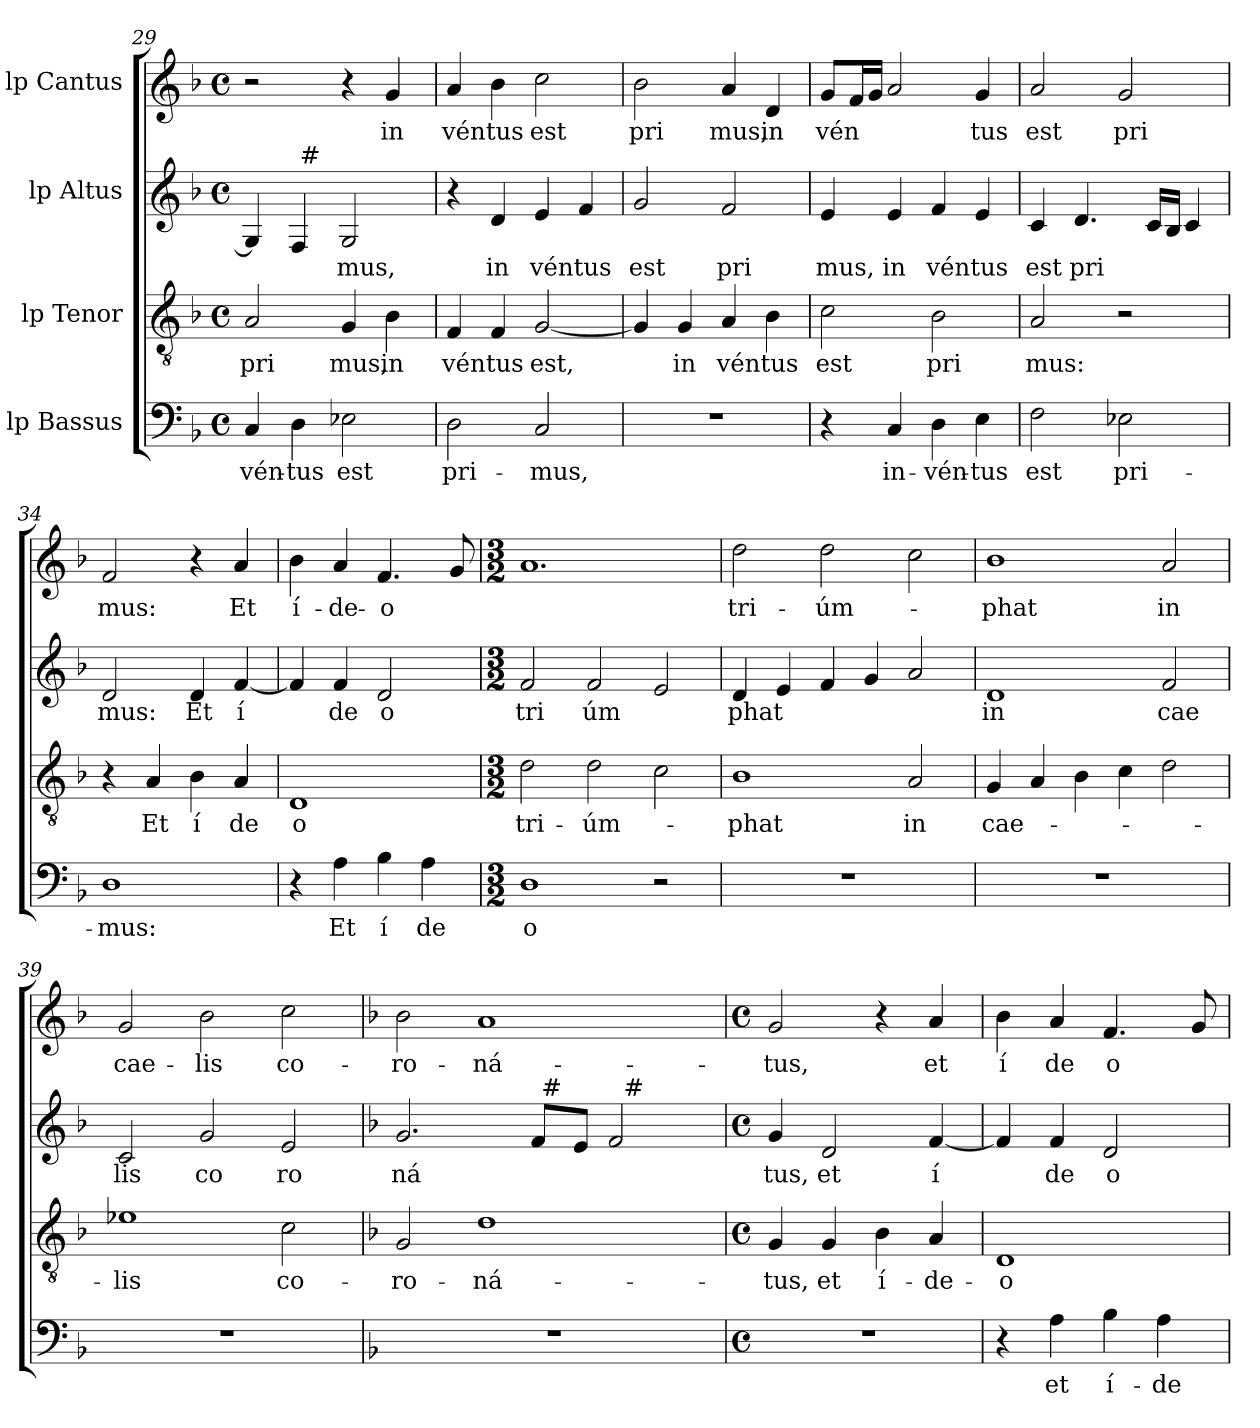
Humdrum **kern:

**kern	**text	**kern	**text	**kern	**text	**kern	**text
*part4	*part4	*part3	*part3	*part2	*part2	*part1	*part1
*staff4	*staff4	*staff3	*staff3	*staff2	*staff2	*staff1	*staff1
*I"lp Bassus	*	*I"lp Tenor	*	*I"lp Altus	*	*I"lp Cantus	*
*clefF4	*	*clefGv2	*	*clefG2	*	*clefG2	*
*k[b-]	*	*k[b-]	*	*k[b-]	*	*k[b-]	*
*F:	*	*F:	*	*F:	*	*F:	*
*M4/4	*	*M4/4	*	*M4/4	*	*M4/4	*
*met(c)	*	*met(c)	*	*met(c)	*	*met(c)	*
=29	=29	=29	=29	=29	=29	=29	=29
!	!LO:LY:b:cj	!	!LO:LY:b:cj	!	!	!	!
*	*	*	*	*^	*	*	*
4C/	-vén-	2A/	pri	4G/]	4ryy	.	2r	.
!	!LO:LY:b:cj	!	!	!	!	!	!	!
4D\	-tus	.	.	4F/	64ryy	.	.	.
!	!	!	!	!	!LO:TX:a:t=#	!	!	!
.	.	.	.	.	2ryy	.	.	.
!	!LO:LY:b:cj	!	!LO:LY:b:cj	!	!	!LO:LY:b:cj	!	!
2E-X\	est	4G/	mus,	2G/	.	mus,	4r	.
!	!	!	!LO:LY:b:cj	!	!	!	!	!LO:LY:b:cj
.	.	4B-\	in	.	.	.	4g/	in
.	.	.	.	.	8...ryy	.	.	.
=30	=30	=30	=30	=30	=30	=30	=30	=30
!	!LO:LY:b:cj	!	!LO:LY:b:cj	!	!	!	!	!LO:LY:b:cj
*	*	*	*	*v	*v	*	*	*
2D\	pri-	4F/	vén	4r	.	4a/	vén
!	!	!	!LO:LY:b:cj	!	!LO:LY:b:cj	!	!LO:LY:b:cj
.	.	4F/	tus	4d/	in	4b-\	tus
!	!LO:LY:b:cj	!	!LO:LY:b:cj	!	!LO:LY:b:cj	!	!LO:LY:b:cj
2C/	-mus,	[<2G/	est,	4e/	vén	2cc\	est
!	!	!	!	!	!LO:LY:b:cj	!	!
.	.	.	.	4f/	tus	.	.
=31	=31	=31	=31	=31	=31	=31	=31
!	!	!	!	!	!LO:LY:b:cj	!	!LO:LY:b:cj
1r	.	4G/]	.	2g/	est	2b-\	pri
!	!	!	!LO:LY:b:cj	!	!	!	!
.	.	4G/	in	.	.	.	.
!	!	!	!LO:LY:b:cj	!	!LO:LY:b:cj	!	!LO:LY:b:cj
.	.	4A/	vén	2f/	pri	4a/	mus,
!	!	!	!LO:LY:b:cj	!	!	!	!LO:LY:b:cj
.	.	4B-\	tus	.	.	4d/	in
=32	=32	=32	=32	=32	=32	=32	=32
!	!	!	!LO:LY:b:cj	!	!LO:LY:b:cj	!	!LO:LY:b
4r	.	2c\	est	4e/	mus,	8g/L	vén
.	.	.	.	.	.	16f/	.
.	.	.	.	.	.	16g/J	.
!	!LO:LY:b:cj	!	!	!	!LO:LY:b:cj	!	!
4C/	in-	.	.	4e/	in	2a/	.
!	!LO:LY:b:cj	!	!LO:LY:b:cj	!	!LO:LY:b:cj	!	!
4D\	-vén-	2B-\	pri	4f/	vén	.	.
!	!LO:LY:b:cj	!	!	!	!LO:LY:b:cj	!	!LO:LY:b:cj
4E\	-tus	.	.	4e/	tus	4g/	tus
=33	=33	=33	=33	=33	=33	=33	=33
!	!LO:LY:b:cj	!	!LO:LY:b:cj	!	!LO:LY:b:cj	!	!LO:LY:b:cj
2F\	est	2A/	mus:	4c/	est	2a/	est
!	!	!	!	!	!LO:LY:b	!	!
.	.	.	.	4.d/	pri	.	.
!	!LO:LY:b:cj	!	!	!	!	!	!LO:LY:b:cj
2E-X\	pri-	2r	.	.	.	2g/	pri
.	.	.	.	16c/L	.	.	.
.	.	.	.	16B-/J	.	.	.
.	.	.	.	4c/	.	.	.
=34	=34	=34	=34	=34	=34	=34	=34
!	!LO:LY:b:cj	!	!	!	!LO:LY:b:cj	!	!LO:LY:b:cj
1D	-mus:	4r	.	2d/	mus:	2f/	mus:
!	!	!	!LO:LY:b:cj	!	!	!	!
.	.	4A/	Et	.	.	.	.
!	!	!	!LO:LY:b:cj	!	!LO:LY:b:cj	!	!
.	.	4B-\	í	4d/	Et	4r	.
!	!	!	!LO:LY:b:cj	!	!LO:LY:b:cj	!	!LO:LY:b:cj
.	.	4A/	de	[>4f/	í	4a/	Et
!!LO:LB:g=z
=35	=35	=35	=35	=35	=35	=35	=35
!	!	!	!LO:LY:b:cj	!	!	!	!LO:LY:b:cj
4r	.	1D	o	4f/]	.	4b-\	í-
!	!LO:LY:b:cj	!	!	!	!LO:LY:b:cj	!	!LO:LY:b:cj
4A\	Et	.	.	4f/	de	4a/	-de-
!	!LO:LY:b:cj	!	!	!	!LO:LY:b:cj	!	!LO:LY:b:cj
4B-\	í	.	.	2d/	o	4.f/	-o
!	!LO:LY:b:cj	!	!	!	!	!	!
4A\	de	.	.	.	.	.	.
.	.	.	.	.	.	8g/	.
=36	=36	=36	=36	=36	=36	=36	=36
*M3/2	*	*M3/2	*	*M3/2	*	*M3/2	*
!	!LO:LY:b:cj	!	!LO:LY:b:cj	!	!LO:LY:b:cj	!	!
1D	o	2d\	tri-	2f/	tri	1.a	.
!	!	!	!LO:LY:b	!	!LO:LY:b	!	!
.	.	2d\	-úm-	2f/	úm	.	.
2r	.	2c\	.	2e/	.	.	.
=37	=37	=37	=37	=37	=37	=37	=37
!LO:N:vis=1	!	!	!LO:LY:b:cj	!	!LO:LY:b	!	!LO:LY:b:cj
1.r	.	1B-	-phat	4d/	phat	2dd\	tri-
.	.	.	.	4e/	.	.	.
!	!	!	!	!	!	!	!LO:LY:b
.	.	.	.	4f/	.	2dd\	-úm-
.	.	.	.	4g/	.	.	.
!	!	!	!LO:LY:b:cj	!	!	!	!
.	.	2A/	in	2a/	.	2cc\	.
=38	=38	=38	=38	=38	=38	=38	=38
!LO:N:vis=1	!	!	!LO:LY:b	!	!LO:LY:b:cj	!	!LO:LY:b:cj
1.r	.	4G/	cae-	1d	in	1b-	-phat
.	.	4A/	.	.	.	.	.
.	.	4B-\	.	.	.	.	.
.	.	4c\	.	.	.	.	.
!	!	!	!	!	!LO:LY:b:cj	!	!LO:LY:b:cj
.	.	2d\	.	2f/	cae	2a/	in
=39	=39	=39	=39	=39	=39	=39	=39
!LO:N:vis=1	!	!	!LO:LY:b:cj	!	!LO:LY:b:cj	!	!LO:LY:b:cj
1.r	.	1e-X	-lis	2c/	lis	2g/	cae-
!	!	!	!	!	!LO:LY:b:cj	!	!LO:LY:b:cj
.	.	.	.	2g/	co	2b-\	-lis
!	!	!	!LO:LY:b:cj	!	!LO:LY:b:cj	!	!LO:LY:b:cj
.	.	2c\	co-	2e/	ro	2cc\	co-
=40	=40	=40	=40	=40	=40	=40	=40
*	*	*	*	*k[b-]	*	*	*
*	*	*	*	*F:	*	*	*
!LO:N:vis=1	!	!	!LO:LY:b:cj	!	!LO:LY:b:cj	!	!LO:LY:b:cj
*	*	*	*	*^	*	*	*
*	*	*	*	*	*^	*	*	*
1.r	.	2G/	-ro-	2.g/	2ryy	1ryy	ná	2b-\	-ro-
!	!	!	!LO:LY:b:cj	!	!	!	!	!	!LO:LY:b:cj
.	.	1d	-ná-	.	4ryy	.	.	1a	-ná-
.	.	.	.	8f/L	64ryy	.	.	.	.
!	!	!	!	!	!LO:TX:a:t=#	!	!	!	!
.	.	.	.	.	2ryy	.	.	.	.
.	.	.	.	8e/J	.	.	.	.	.
.	.	.	.	2f/	.	32ryy	.	.	.
!	!	!	!	!	!	!LO:TX:a:t=#	!	!	!
.	.	.	.	.	.	4...ryy	.	.	.
.	.	.	.	.	8...ryy	.	.	.	.
*	*	*	*	*v	*v	*v	*	*	*
!!LO:LB:g=z
=41	=41	=41	=41	=41	=41	=41	=41
*M4/4	*	*M4/4	*	*M4/4	*	*M4/4	*
*met(c)	*	*met(c)	*	*met(c)	*	*met(c)	*
*	*	*	*	*^	*	*	*
*	*	*	*	*	*^	*	*	*
!	!	!	!LO:LY:b:cj	!	!	!	!LO:LY:b:cj	!	!LO:LY:b:cj
*	*	*	*	*v	*v	*v	*	*	*
1r	.	4G/	-tus,	4g/	tus,	2g/	-tus,
!	!	!	!LO:LY:b:cj	!	!LO:LY:b:cj	!	!
.	.	4G/	et	2d/	et	.	.
!	!	!	!LO:LY:b:cj	!	!	!	!
.	.	4B-\	í-	.	.	4r	.
!	!	!	!LO:LY:b:cj	!	!LO:LY:b:cj	!	!LO:LY:b:cj
.	.	4A/	-de-	[<4f/	í	4a/	et
=42	=42	=42	=42	=42	=42	=42	=42
!	!	!	!LO:LY:b:cj	!	!	!	!LO:LY:b:cj
4r	.	1D	-o	4f/]	.	4b-\	í
!	!LO:LY:b:cj	!	!	!	!LO:LY:b:cj	!	!LO:LY:b:cj
4A\	et	.	.	4f/	de	4a/	de
!	!LO:LY:b:cj	!	!	!	!LO:LY:b:cj	!	!LO:LY:b:cj
4B-\	í-	.	.	2d/	o	4.f/	o
!	!LO:LY:b:cj	!	!	!	!	!	!
4A\	-de-	.	.	.	.	.	.
.	.	.	.	.	.	8g/	.
=	=	=	=	=	=	=	=
*-	*-	*-	*-	*-	*-	*-	*-
